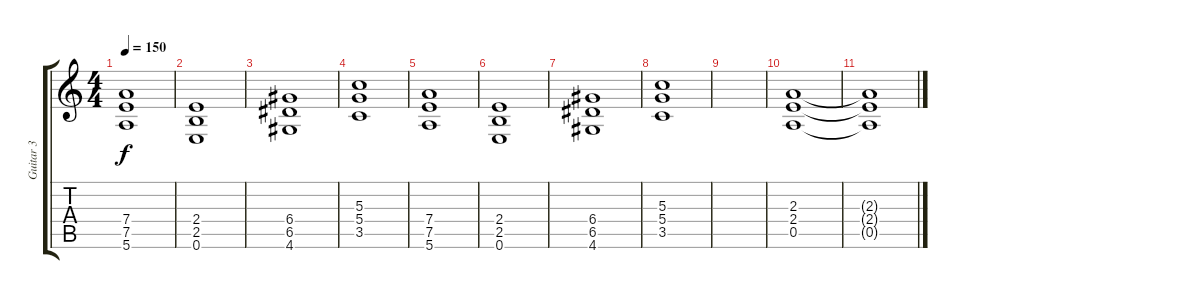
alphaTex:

\track ("Guitar 3" "Guitar 3") {instrument distortionguitar}
\staff {score tabs}
\tuning (E4 B3 G3 D3 A2 E2) {hide}
\ts (4 4)
\tempo 150
\clef g2
\ks aminor
(7.4 7.5 5.6).1{dy f} |
(2.4 2.5 0.6).1 |
(6.4 6.5 4.6).1 |
(5.3 5.4 3.5).1 |
(7.4 7.5 5.6).1 |
(2.4 2.5 0.6).1 |
(6.4 6.5 4.6).1 |
(5.3 5.4 3.5).1 |
|
(2.3 2.4 0.5).1 |
(2.3{t} 2.4{t} 0.5{t}).1
